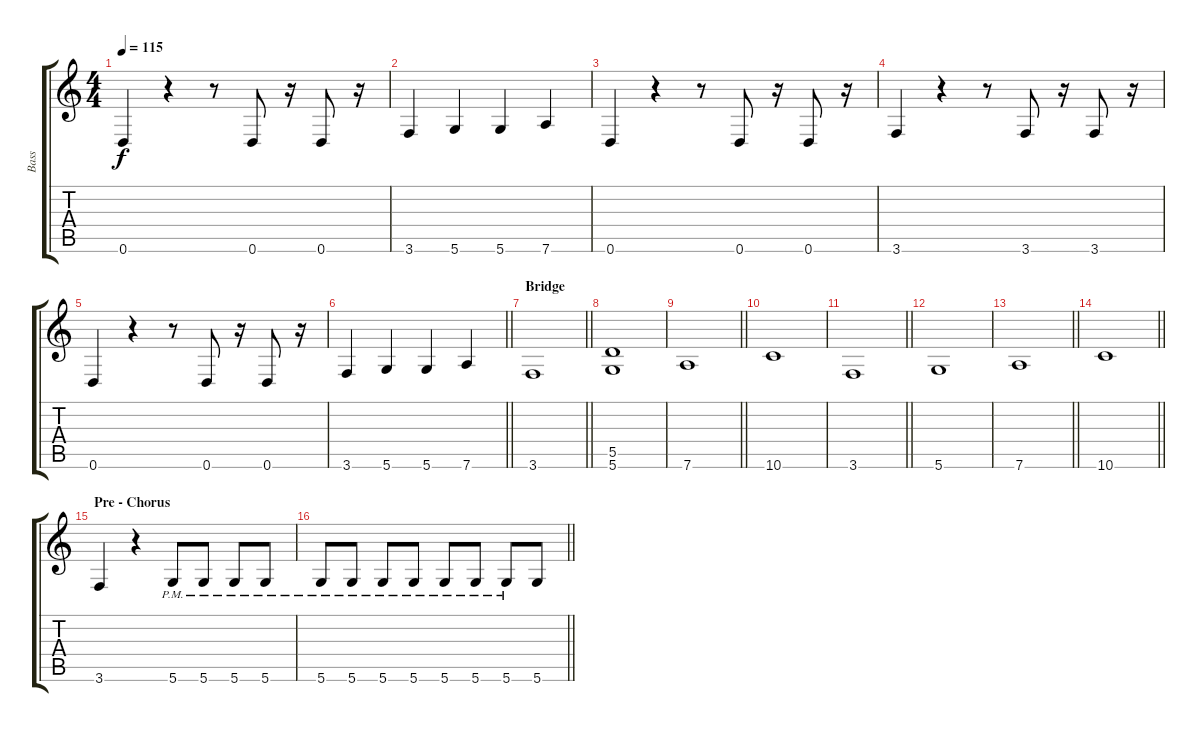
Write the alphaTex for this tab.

\track ("Bass" "Bass") {instrument electricbassfinger}
\staff {score tabs}
\tuning (E4 B3 G3 D3 A2 D2) {hide}
\ts (4 4)
\tempo 115
\clef g2
\ks c
0.6.4{dy f} r.4 r.8 0.6.8 r.16 0.6.8 r.16 |
3.6.4 5.6.4 5.6.4 7.6.4 |
0.6.4 r.4 r.8 0.6.8 r.16 0.6.8 r.16 |
3.6.4 r.4 r.8 3.6.8 r.16 3.6.8 r.16 |
0.6.4 r.4 r.8 0.6.8 r.16 0.6.8 r.16 |
\barLineRight lightlight
3.6.4 5.6.4 5.6.4 7.6.4 |
\section ("" "Bridge")
\barLineRight lightlight
3.6.1 |
(5.5 5.6).1 |
\barLineRight lightlight
7.6.1 |
10.6.1 |
\barLineRight lightlight
3.6.1 |
5.6.1 |
\barLineRight lightlight
7.6.1 |
\barLineRight lightlight
10.6.1 |
\section ("" "Pre - Chorus")
3.6.4 r.4 5.6{pm}.8 5.6{pm}.8 5.6{pm}.8 5.6{pm}.8 |
\barLineRight lightlight
5.6{pm}.8 5.6{pm}.8 5.6{pm}.8 5.6{pm}.8 5.6{pm}.8 5.6{pm}.8 5.6{pm}.8 5.6.8
